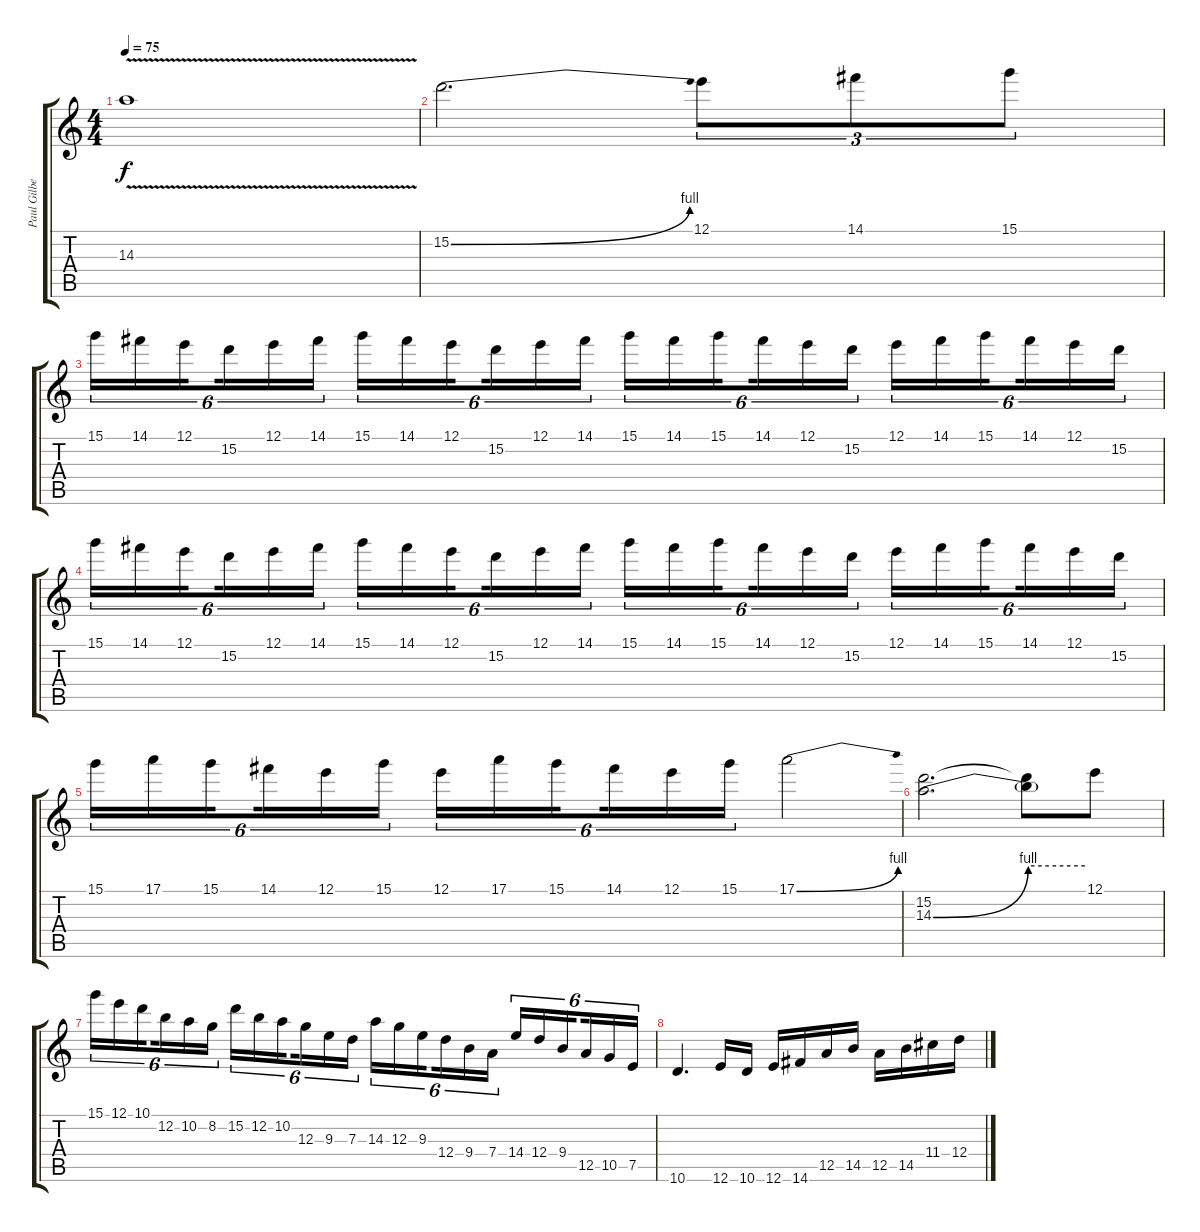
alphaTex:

\track ("Paul Gilbert" "Paul Gilbe") {instrument overdrivenguitar}
\staff {score tabs}
\tuning (E4 B3 G3 D3 A2 E2) {hide}
\ts (4 4)
\tempo 75
\clef g2
\ks c
14.3{v}.1{dy f} |
15.2{be (bend 0 0 60 4)}.2{d} 12.1.8{tu (3 2)} 14.1.8{tu (3 2)} 15.1.8{tu (3 2)} |
15.1.16{tu (6 4)} 14.1.16{tu (6 4)} 12.1.16{tu (6 4) beam splitsecondary} 15.2.16{tu (6 4)} 12.1.16{tu (6 4)} 14.1.16{tu (6 4)} 15.1.16{tu (6 4)} 14.1.16{tu (6 4)} 12.1.16{tu (6 4) beam splitsecondary} 15.2.16{tu (6 4)} 12.1.16{tu (6 4)} 14.1.16{tu (6 4)} 15.1.16{tu (6 4)} 14.1.16{tu (6 4)} 15.1.16{tu (6 4) beam splitsecondary} 14.1.16{tu (6 4)} 12.1.16{tu (6 4)} 15.2.16{tu (6 4)} 12.1.16{tu (6 4)} 14.1.16{tu (6 4)} 15.1.16{tu (6 4) beam splitsecondary} 14.1.16{tu (6 4)} 12.1.16{tu (6 4)} 15.2.16{tu (6 4)} |
15.1.16{tu (6 4)} 14.1.16{tu (6 4)} 12.1.16{tu (6 4) beam splitsecondary} 15.2.16{tu (6 4)} 12.1.16{tu (6 4)} 14.1.16{tu (6 4)} 15.1.16{tu (6 4)} 14.1.16{tu (6 4)} 12.1.16{tu (6 4) beam splitsecondary} 15.2.16{tu (6 4)} 12.1.16{tu (6 4)} 14.1.16{tu (6 4)} 15.1.16{tu (6 4)} 14.1.16{tu (6 4)} 15.1.16{tu (6 4) beam splitsecondary} 14.1.16{tu (6 4)} 12.1.16{tu (6 4)} 15.2.16{tu (6 4)} 12.1.16{tu (6 4)} 14.1.16{tu (6 4)} 15.1.16{tu (6 4) beam splitsecondary} 14.1.16{tu (6 4)} 12.1.16{tu (6 4)} 15.2.16{tu (6 4)} |
15.1.16{tu (6 4)} 17.1.16{tu (6 4)} 15.1.16{tu (6 4) beam splitsecondary} 14.1.16{tu (6 4)} 12.1.16{tu (6 4)} 15.1.16{tu (6 4)} 12.1.16{tu (6 4)} 17.1.16{tu (6 4)} 15.1.16{tu (6 4) beam splitsecondary} 14.1.16{tu (6 4)} 12.1.16{tu (6 4)} 15.1.16{tu (6 4)} 17.1{be (bend 0 0 60 4)}.2 |
(15.2 14.3{be (bend 0 0 60 4)}).2{d} (15.2{t} 14.3{be (hold 0 4 60 4) t}).8 12.1.8 |
15.1.16{tu (6 4)} 12.1.16{tu (6 4)} 10.1.16{tu (6 4) beam splitsecondary} 12.2.16{tu (6 4)} 10.2.16{tu (6 4)} 8.2.16{tu (6 4)} 15.2.16{tu (6 4)} 12.2.16{tu (6 4)} 10.2.16{tu (6 4) beam splitsecondary} 12.3.16{tu (6 4)} 9.3.16{tu (6 4)} 7.3.16{tu (6 4)} 14.3.16{tu (6 4)} 12.3.16{tu (6 4)} 9.3.16{tu (6 4) beam splitsecondary} 12.4.16{tu (6 4)} 9.4.16{tu (6 4)} 7.4.16{tu (6 4)} 14.4.16{tu (6 4)} 12.4.16{tu (6 4)} 9.4.16{tu (6 4) beam splitsecondary} 12.5.16{tu (6 4)} 10.5.16{tu (6 4)} 7.5.16{tu (6 4)} |
10.6.4{d} 12.6.16 10.6.16 12.6.16 14.6.16 12.5.16 14.5.16 12.5.16 14.5.16 11.4.16 12.4.16
